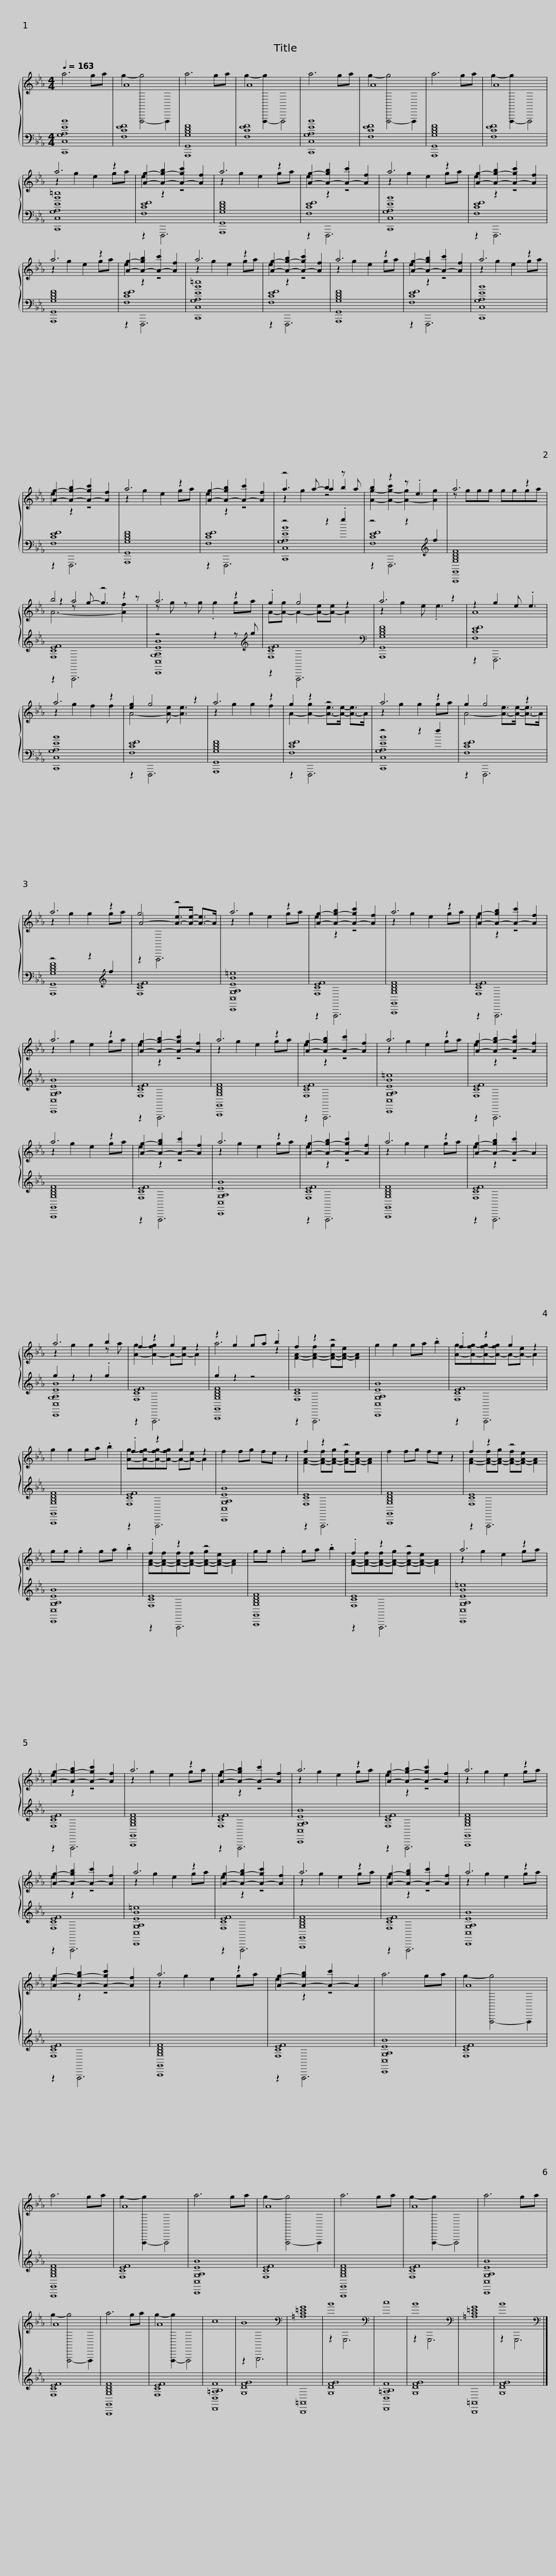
X:1
%%score { ( 1 3 5 7 ) | ( 2 4 6 ) }
L:1/8
Q:1/4=163
M:4/4
I:linebreak $
K:Eb
V:1 treble
V:3 treble
V:5 treble
V:7 treble
V:2 bass
V:4 bass
V:6 bass
V:1
 a6 ga | A8 | a6 ga | A8 | a6 ga | %5
 A8 | a6 ga |$ A8 | a6 z2 | [Ag]2- [A-g-b]2 [A-gc']2 [Af]2 | %10
 a6 z2 | [Ag]2- [A-gb]2 [A-c']2 [Af]2 | a6 z2 |$ [Ag]2- [A-g-b]2 [A-gc']2 [Af]2 | a6 z2 | %15
 [Ag]2- [A-gb]2 [A-c']2 [Af]2 | a6 z2 | [Ag]2- [A-g-b]2 [A-gc']2 [Af]2 | a6 z2 |$ [Ag]2- [A-gb]2 [A-c']2 [Af]2 | %20
 a6 z2 | [Ag]2- [A-g-b]2 [A-gc']2 [Af]2 | a6 z2 | [Ag]2- [A-gb]2 [A-c']2 [Af]2 |$ z4 b2 z a | %25
 b2 z2 z .e3 | a6 z2 | b4 z4 |$ a6 z2 | .g2 g4 z2 | %30
 a6 z2 | z2 g2 e .e3 | a6 z2 |$ [eg]2 g4 z2 | a6 z2 | %35
 g2 z2 z4 | a6 z2 |$ g2 g4 z2 | a6 z2 | g4 z4 | %40
 a6 z2 |$ [Ag]2- [A-g-b]2 [A-gc']2 [Af]2 | a6 z2 | [Ag]2- [A-gb]2 [A-c']2 [Af]2 | a6 z2 | %45
 [Ag]2- [A-g-b]2 [A-gc']2 [Af]2 | a6 z2 |$ [Ag]2- [A-gb]2 [A-c']2 [Af]2 | a6 z2 | [Ag]2- [A-g-b]2 [A-gc']2 [Af]2 | %50
 a6 z2 | [Ag]2- [A-gb]2 [A-c']2 [Af]2 | a6 z2 |$ [Ag]2- [A-g-b]2 [A-gc']2 [Af]2 | a6 z2 | %55
 [Ag]2- [A-gb]2 [A-c']2 A2 | a6 b2 | f2 z2 g2 z2 |$ z2 g2 ga .b2 | f2 z2 z4 | %60
 g2 g2 ga .b2 | .f2 z2 g2 z2 | g2 g2 ga .b2 |$ .f2 z2 g2 z2 | f2 fg fe z2 | %65
 f2 z2 z4 | f2 fg fe z2 |$ f2 z2 z4 | gg .g2 ga .b2 | .f2 z2 z4 | %70
 gg .g2 ga .b2 |$ .f2 z2 z4 | a6 z2 | [Ag]2- [A-g-b]2 [A-gc']2 [Af]2 | a6 z2 | %75
 [Ag]2- [A-gb]2 [A-c']2 [Af]2 |$ a6 z2 | [Ag]2- [A-g-b]2 [A-gc']2 [Af]2 | a6 z2 | [Ag]2- [A-gb]2 [A-c']2 [Af]2 | %80
 a6 z2 | [Ag]2- [A-g-b]2 [A-gc']2 [Af]2 |$ a6 z2 | [Ag]2- [A-gb]2 [A-c']2 [Af]2 | a6 z2 | %85
 [Ag]2- [A-g-b]2 [A-gc']2 [Af]2 | a6 z2 | [Ag]2- [A-gb]2 [A-c']2 A2 |$ a6 ga | A8 | %90
 a6 ga | A8 | a6 ga | A8 | a6 ga |$ %95
 A8 | a6 ga | A8 | a6 ga | A8 | %100
 c8 | B8[K:bass] |$ [=A,C=EG]8 | B8[K:bass] | c8 | %105
 B8[K:bass] | [=A,C=EG]8 | B8[K:bass] |] %108
V:2
 [C,,C,G,A,EB]8 | [F,CEF]8 | [A,,,G,,G,B,DF]8 | [F,CEF]8 | [C,,C,G,A,EB]8 | %5
 [F,CEF]8 | [A,,,G,,G,B,DF]8 |$ [F,CEF]8 | [C,,C,G,A,EB=e]8 | [F,CEF]8 | %10
 [A,,,G,,G,B,DF]8 | [F,CEF]8 | [C,,C,G,A,EB]8 |$ [F,CEF]8 | [A,,,G,,G,B,DF]8 | %15
 [F,CEF]8 | [C,,C,G,A,EB=e]8 | [F,CEF]8 | [A,,,G,,G,B,DF]8 |$ [F,CEF]8 | %20
 [C,,C,G,A,EB]8 | [F,CEF]8 | [A,,,G,,G,B,DF]8 | [F,CEF]8 |$ z4 z2 .g2 | %25
 z4 z2[K:treble] f2 | [A,,,G,,G,B,DF]8 | [F,CEF]8 |$ z4 z2 z[K:treble] g | [F,CEF]8[K:bass] | %30
 [A,,,G,,G,B,DF]8 | [F,CEF]8 | [C,,C,G,A,EB]8 |$ [F,CEF]8 | [A,,,G,,G,B,DF]8 | %35
 [F,CEF]8 | z4 z2 f2 |$ [F,CEF]8 | z4 z2[K:treble] f2 | [F,CEF]8 | %40
 [C,,C,G,A,EB=e]8 |$ [F,CEF]8 | [A,,,G,,G,B,DF]8 | [F,CEF]8 | [C,,C,G,A,EB]8 | %45
 [F,CEF]8 | [A,,,G,,G,B,DF]8 |$ [F,CEF]8 | [C,,C,G,A,EB=e]8 | [F,CEF]8 | %50
 [A,,,G,,G,B,DF]8 | [F,CEF]8 | [C,,C,G,A,EB]8 |$ [F,CEF]8 | [A,,,G,,G,B,DF]8 | %55
 [F,CEF]8 | g2 z2 z2 .g2 | [F,CEF]8 |$ g2 z2 z4 | [F,CE]8 | %60
 [C,,C,G,A,EB]8 | [F,CEF]8 | [A,,,G,,G,B,DF]8 |$ [F,CEF]8 | [C,,C,G,A,EB]8 | %65
 [F,CE]8 | [A,,,G,,G,B,DF]8 |$ [F,CE]8 | [C,,C,G,A,EB]8 | [F,CE]8 | %70
 [A,,,G,,G,B,DF]8 |$ [F,CE]8 | [C,,C,G,A,EB=e]8 | [F,CEF]8 | [A,,,G,,G,B,DF]8 | %75
 [F,CEF]8 |$ [C,,C,G,A,EB]8 | [F,CEF]8 | [A,,,G,,G,B,DF]8 | [F,CEF]8 | %80
 [C,,C,G,A,EB=e]8 | [F,CEF]8 |$ [A,,,G,,G,B,DF]8 | [F,CEF]8 | [C,,C,G,A,EB]8 | %85
 [F,CEF]8 | [A,,,G,,G,B,DF]8 | [F,CEF]8 |$ [C,,C,G,A,EB]8 | [F,CEF]8 | %90
 [A,,,G,,G,B,DF]8 | [F,CEF]8 | [C,,C,G,A,EB]8 | [F,CEF]8 | [A,,,G,,G,B,DF]8 |$ %95
 [F,CEF]8 | [C,,C,G,A,EB]8 | [F,CEF]8 | [A,,,G,,G,B,DF]8 | [F,CEF]8 | %100
 [D,,D,=A,B,F]8 | [G,DFG]8 |$ [B,,,=A,,]8 | [G,DFG]8 | [D,,D,=A,B,F]8 | %105
 [G,DFG]8 | [B,,,=A,,]8 | [G,DFG]8 |] %108
V:3
 x8 | g2- [F,,,-g]4 F,,,2 | x8 | g2- [F,,,-g]2 F,,,4 | x8 | %5
 g2- [F,,,-g]4 F,,,2 | x8 |$ g2- [F,,,-g]2 F,,,4 | z2 g2 e2 ga | e2 z2 z4 | %10
 z2 g2 e2 ga | e2 z2 z4 | z2 g2 e2 ga |$ e2 z2 z4 | z2 g2 e2 ga | %15
 e2 z2 z4 | z2 g2 e2 ga | e2 z2 z4 | z2 g2 e2 ga |$ e2 z2 z4 | %20
 z2 g2 e2 ga | e2 z2 z4 | z2 g2 e2 ga | e2 z2 z4 |$ a3 a- a2 b2 | %25
 [Ag]2- [A-g-c']2 [A-g]2 [Ag]2 | z ggg ggga | z2 a4 z2 |$ z g z g .g2 ga | A-[A-g] A2- [A-e][A-e] A2 | %30
 z2 g2 e .e3 | A8 | z2 g2 f2 f2 |$ A4- [A-e] [Ae]3 | z2 g2 g2 f2 | %35
 A2- [A-g]2 [A-e]>[Ae]- [A-e]>A | z2 g2 g2 ga |$ A4- [A-e]>[Ae]- [A-e]>A | z2 g2 g2 ga | A4- [A-e]>[Ae]- [A-e]>A | %40
 z2 g2 e2 ga |$ e2 z2 z4 | z2 g2 e2 ga | e2 z2 z4 | z2 g2 e2 ga | %45
 e2 z2 z4 | z2 g2 e2 ga |$ e2 z2 z4 | z2 g2 e2 ga | e2 z2 z4 | %50
 z2 g2 e2 ga | e2 z2 z4 | z2 g2 e2 ga |$ e2 z2 z4 | z2 g2 e2 ga | %55
 e2 z2 z4 | z2 g2 g2 z a | [Ag]2- [A-fg]2 A-[A-e] A2 |$ a6 z2 | [FA]2- [F-A-f]2 [F-A-g][F-A-e] [FA]2 | %60
 x8 | [Ag]-[A-fg-][A-fg-][A-fg] A-[A-e] A2 | x8 |$ [Ag]-[A-fg-][A-fg-][A-fg] A-[A-e] A2 | x8 | %65
 [FA]2- [F-A-f][F-A-g] [F-A-f][F-A-e] [FA]2 | x8 |$ [FA]2- [F-A-f][F-A-g] [F-A-f][F-A-e] [FA]2 | x8 | [FA]-[F-A-f][F-A-f][F-A-f] [F-A-g][F-A-e] [FA]2 | %70
 x8 |$ [FA]-[F-A-f][F-A-f][F-A-g] [F-A-f][F-A-e] [FA]2 | z2 g2 e2 ga | e2 z2 z4 | z2 g2 e2 ga | %75
 e2 z2 z4 |$ z2 g2 e2 ga | e2 z2 z4 | z2 g2 e2 ga | e2 z2 z4 | %80
 z2 g2 e2 ga | e2 z2 z4 |$ z2 g2 e2 ga | e2 z2 z4 | z2 g2 e2 ga | %85
 e2 z2 z4 | z2 g2 e2 ga | e2 z2 z4 |$ x8 | g2- [F,,,-g]4 F,,,2 | %90
 x8 | g2- [F,,,-g]2 F,,,4 | x8 | g2- [F,,,-g]4 F,,,2 | x8 |$ %95
 g2- [F,,,-g]2 F,,,4 | x8 | g2- [F,,,-g]4 F,,,2 | x8 | g2- [F,,,-g]2 F,,,4 | %100
 x8 | z2[K:bass] G,,,6 |$ x8 | z2[K:bass] G,,,6 | x8 | %105
 z2[K:bass] G,,,6 | x8 | z2[K:bass] G,,,6 |] %108
V:4
 x8 | x8 | x8 | x8 | x8 | %5
 x8 | x8 |$ x8 | x8 | z2 F,,,6 | %10
 x8 | z2 F,,,6 | x8 |$ z2 F,,,6 | x8 | %15
 z2 F,,,6 | x8 | z2 F,,,6 | x8 |$ z2 F,,,6 | %20
 x8 | z2 F,,,6 | x8 | z2 F,,,6 |$ [C,,C,G,A,EB]8 | %25
 [F,CEF]8[K:treble] | x8 | z2 F,,,6 |$ [C,,C,G,A,EB]8[K:treble] | z2[K:bass] F,,,6 | %30
 x8 | z2 F,,,6 | x8 |$ z2 F,,,6 | x8 | %35
 z2 F,,,6 | [C,,C,G,A,EB]8 |$ z2 F,,,6 | [A,,,G,,G,B,DF]8[K:treble] | x8 | %40
 x8 |$ z2 F,,,6 | x8 | z2 F,,,6 | x8 | %45
 z2 F,,,6 | x8 |$ z2 F,,,6 | x8 | z2 F,,,6 | %50
 x8 | z2 F,,,6 | x8 |$ z2 F,,,6 | x8 | %55
 z2 F,,,6 | [C,,C,G,A,EB]8 | z2 F,,,6 |$ [A,,,G,,G,B,DF]8 | z2 F,,,6 | %60
 x8 | z2 F,,,6 | x8 |$ z2 F,,,6 | x8 | %65
 z2 F,,,6 | x8 |$ z2 F,,,6 | x8 | z2 F,,,6 | %70
 x8 |$ z2 F,,,6 | x8 | z2 F,,,6 | x8 | %75
 z2 F,,,6 |$ x8 | z2 F,,,6 | x8 | z2 F,,,6 | %80
 x8 | z2 F,,,6 |$ x8 | z2 F,,,6 | x8 | %85
 z2 F,,,6 | x8 | z2 F,,,6 |$ x8 | x8 | %90
 x8 | x8 | x8 | x8 | x8 |$ %95
 x8 | x8 | x8 | x8 | x8 | %100
 x8 | x8 |$ x8 | x8 | x8 | %105
 x8 | x8 | x8 |] %108
V:5
 x8 | x8 | x8 | x8 | x8 | %5
 x8 | x8 |$ x8 | x8 | x8 | %10
 x8 | x8 | x8 |$ x8 | x8 | %15
 x8 | x8 | x8 | x8 |$ x8 | %20
 x8 | x8 | x8 | x8 |$ z2 g2 z4 | %25
 x8 | x8 | z2 z g- g3 z |$ x8 | x8 | %30
 x8 | x8 | x8 |$ x8 | x8 | %35
 x8 | x8 |$ x8 | x8 | z2 F,,,6 | %40
 x8 |$ x8 | x8 | x8 | x8 | %45
 x8 | x8 |$ x8 | x8 | x8 | %50
 x8 | x8 | x8 |$ x8 | x8 | %55
 x8 | x8 | x8 |$ x8 | x8 | %60
 x8 | x8 | x8 |$ x8 | x8 | %65
 x8 | x8 |$ x8 | x8 | x8 | %70
 x8 |$ x8 | x8 | x8 | x8 | %75
 x8 |$ x8 | x8 | x8 | x8 | %80
 x8 | x8 |$ x8 | x8 | x8 | %85
 x8 | x8 | x8 |$ x8 | x8 | %90
 x8 | x8 | x8 | x8 | x8 |$ %95
 x8 | x8 | x8 | x8 | x8 | %100
 x8 | x2[K:bass] x6 |$ x8 | x2[K:bass] x6 | x8 | %105
 x2[K:bass] x6 | x8 | x2[K:bass] x6 |] %108
V:6
 x8 | x8 | x8 | x8 | x8 | %5
 x8 | x8 |$ x8 | x8 | x8 | %10
 x8 | x8 | x8 |$ x8 | x8 | %15
 x8 | x8 | x8 | x8 |$ x8 | %20
 x8 | x8 | x8 | x8 |$ x8 | %25
 z2 F,,,6[K:treble] | x8 | x8 |$ x7[K:treble] x | x2[K:bass] x6 | %30
 x8 | x8 | x8 |$ x8 | x8 | %35
 x8 | x8 |$ x8 | x6[K:treble] x2 | x8 | %40
 x8 |$ x8 | x8 | x8 | x8 | %45
 x8 | x8 |$ x8 | x8 | x8 | %50
 x8 | x8 | x8 |$ x8 | x8 | %55
 x8 | x8 | x8 |$ x8 | x8 | %60
 x8 | x8 | x8 |$ x8 | x8 | %65
 x8 | x8 |$ x8 | x8 | x8 | %70
 x8 |$ x8 | x8 | x8 | x8 | %75
 x8 |$ x8 | x8 | x8 | x8 | %80
 x8 | x8 |$ x8 | x8 | x8 | %85
 x8 | x8 | x8 |$ x8 | x8 | %90
 x8 | x8 | x8 | x8 | x8 |$ %95
 x8 | x8 | x8 | x8 | x8 | %100
 x8 | x8 |$ x8 | x8 | x8 | %105
 x8 | x8 | x8 |] %108
V:7
 x8 | x8 | x8 | x8 | x8 | %5
 x8 | x8 |$ x8 | x8 | x8 | %10
 x8 | x8 | x8 |$ x8 | x8 | %15
 x8 | x8 | x8 | x8 |$ x8 | %20
 x8 | x8 | x8 | x8 |$ x8 | %25
 x8 | x8 | A6- [Af]2 |$ x8 | x8 | %30
 x8 | x8 | x8 |$ x8 | x8 | %35
 x8 | x8 |$ x8 | x8 | x8 | %40
 x8 |$ x8 | x8 | x8 | x8 | %45
 x8 | x8 |$ x8 | x8 | x8 | %50
 x8 | x8 | x8 |$ x8 | x8 | %55
 x8 | x8 | x8 |$ x8 | x8 | %60
 x8 | x8 | x8 |$ x8 | x8 | %65
 x8 | x8 |$ x8 | x8 | x8 | %70
 x8 |$ x8 | x8 | x8 | x8 | %75
 x8 |$ x8 | x8 | x8 | x8 | %80
 x8 | x8 |$ x8 | x8 | x8 | %85
 x8 | x8 | x8 |$ x8 | x8 | %90
 x8 | x8 | x8 | x8 | x8 |$ %95
 x8 | x8 | x8 | x8 | x8 | %100
 x8 | x2[K:bass] x6 |$ x8 | x2[K:bass] x6 | x8 | %105
 x2[K:bass] x6 | x8 | x2[K:bass] x6 |] %108
